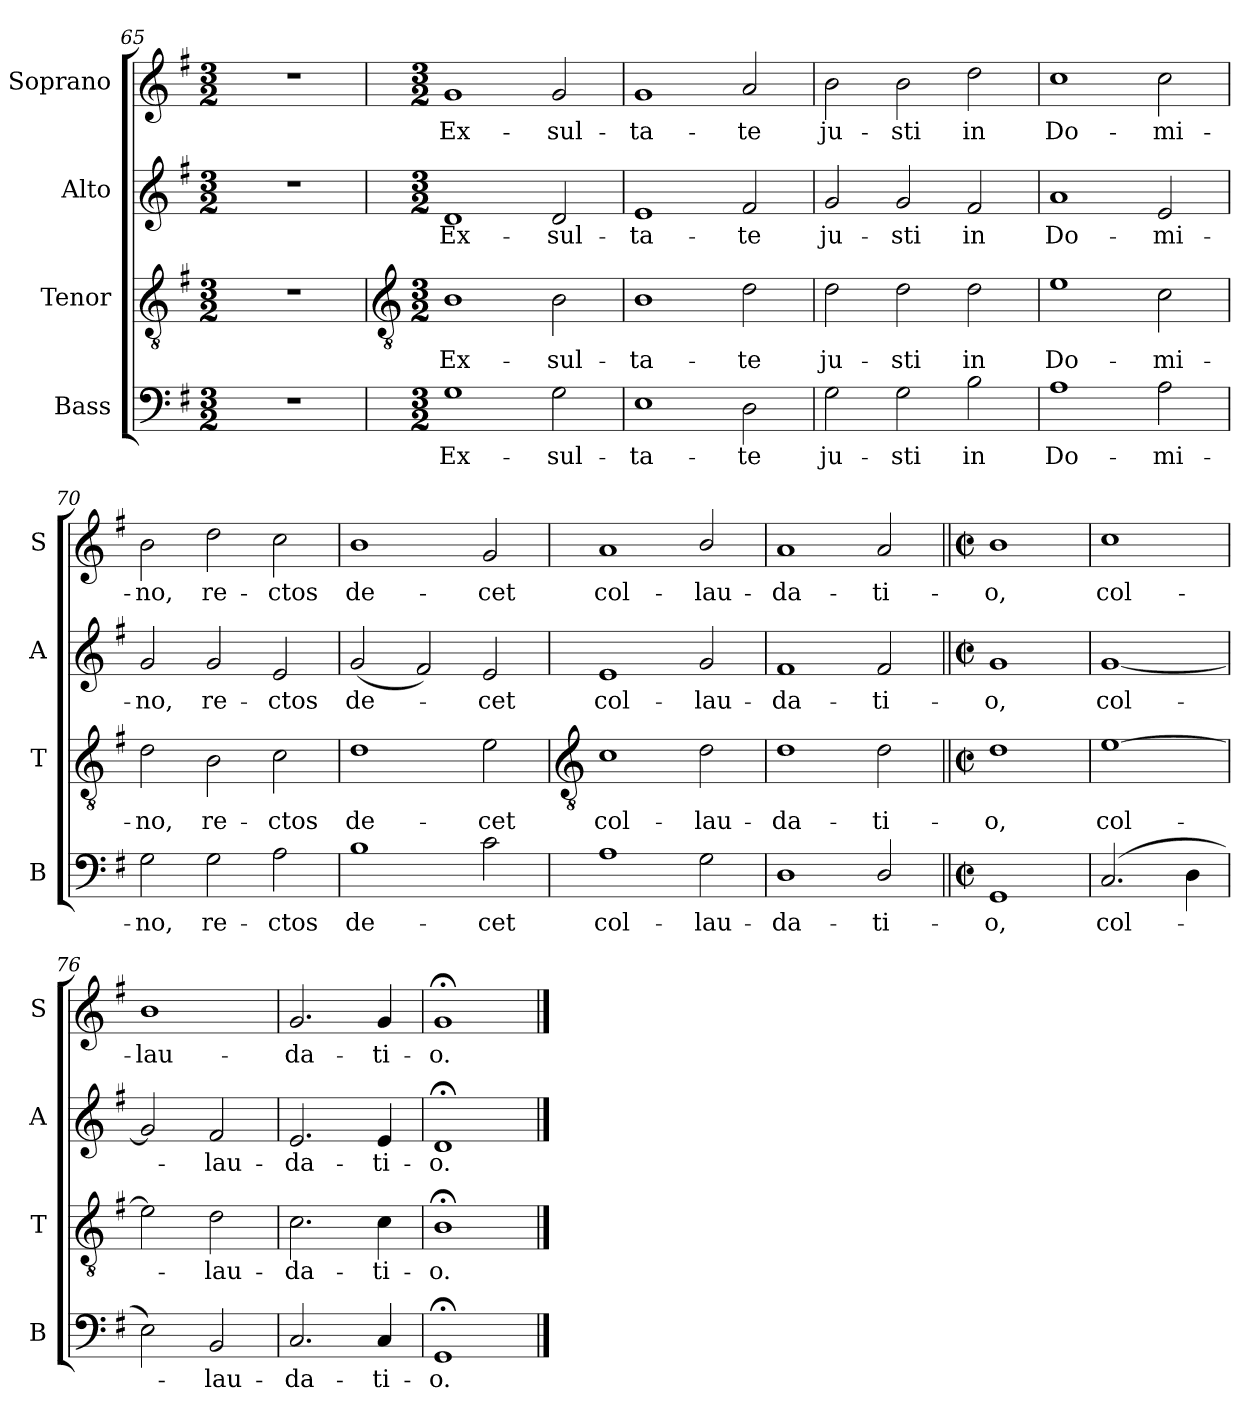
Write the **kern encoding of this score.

**kern	**text	**kern	**text	**kern	**text	**kern	**text
*part4	*part4	*part3	*part3	*part2	*part2	*part1	*part1
*staff4	*staff4	*staff3	*staff3	*staff2	*staff2	*staff1	*staff1
*I"Bass	*	*I"Tenor	*	*I"Alto	*	*I"Soprano	*
*I'B	*	*I'T	*	*I'A	*	*I'S	*
*clefF4	*	*clefGv2	*	*clefG2	*	*clefG2	*
*k[f#]	*	*k[f#]	*	*k[f#]	*	*k[f#]	*
*G:	*	*G:	*	*G:	*	*G:	*
*M3/2	*	*M3/2	*	*M3/2	*	*M3/2	*
=65	=65	=65	=65	=65	=65	=65	=65
1.r	.	1.r	.	1.r	.	1.r	.
!!LO:LB:g=z
=66	=66	=66	=66	=66	=66	=66	=66
*	*	*clefGv2	*	*	*	*	*
*M3/2	*	*M3/2	*	*M3/2	*	*M3/2	*
!	!LO:LY:b	!	!LO:LY:b	!	!LO:LY:b	!	!LO:LY:b
1G	Ex-	1B	Ex-	1d	Ex-	1g	Ex-
!	!LO:LY:b	!	!LO:LY:b	!	!LO:LY:b	!	!LO:LY:b
2G	-sul-	2B	-sul-	2d	-sul-	2g	-sul-
=67	=67	=67	=67	=67	=67	=67	=67
!	!LO:LY:b	!	!LO:LY:b	!	!LO:LY:b	!	!LO:LY:b
1E	-ta-	1B	-ta-	1e	-ta-	1g	-ta-
!	!LO:LY:b	!	!LO:LY:b	!	!LO:LY:b	!	!LO:LY:b
2D	-te	2d	-te	2f#	-te	2a	-te
=68	=68	=68	=68	=68	=68	=68	=68
!	!LO:LY:b	!	!LO:LY:b	!	!LO:LY:b	!	!LO:LY:b
2G	ju-	2d	ju-	2g	ju-	2b	ju-
!	!LO:LY:b	!	!LO:LY:b	!	!LO:LY:b	!	!LO:LY:b
2G	-sti	2d	-sti	2g	-sti	2b	-sti
!	!LO:LY:b	!	!LO:LY:b	!	!LO:LY:b	!	!LO:LY:b
2B	in	2d	in	2f#	in	2dd	in
=69	=69	=69	=69	=69	=69	=69	=69
!	!LO:LY:b	!	!LO:LY:b	!	!LO:LY:b	!	!LO:LY:b
1A	Do-	1e	Do-	1a	Do-	1cc	Do-
!	!LO:LY:b	!	!LO:LY:b	!	!LO:LY:b	!	!LO:LY:b
2A	-mi-	2c	-mi-	2e	-mi-	2cc	-mi-
=70	=70	=70	=70	=70	=70	=70	=70
!	!LO:LY:b	!	!LO:LY:b	!	!LO:LY:b	!	!LO:LY:b
2G	-no,	2d	-no,	2g	-no,	2b	-no,
!	!LO:LY:b	!	!LO:LY:b	!	!LO:LY:b	!	!LO:LY:b
2G	re-	2B	re-	2g	re-	2dd	re-
!	!LO:LY:b	!	!LO:LY:b	!	!LO:LY:b	!	!LO:LY:b
2A	-ctos	2c	-ctos	2e	-ctos	2cc	-ctos
=71	=71	=71	=71	=71	=71	=71	=71
!	!LO:LY:b	!	!LO:LY:b	!	!LO:LY:b	!	!LO:LY:b
1B	de-	1d	de-	(<2g	de-	1b	de-
.	.	.	.	2f#)	.	.	.
!	!LO:LY:b	!	!LO:LY:b	!	!LO:LY:b	!	!LO:LY:b
2c	-cet	2e	-cet	2e	cet	2g	-cet
!!LO:LB:g=z
=72	=72	=72	=72	=72	=72	=72	=72
*	*	*clefGv2	*	*	*	*	*
!	!LO:LY:b	!	!LO:LY:b	!	!LO:LY:b	!	!LO:LY:b
1A	col-	1c	col-	1e	col-	1a	col-
!	!LO:LY:b	!	!LO:LY:b	!	!LO:LY:b	!	!LO:LY:b
2G	-lau-	2d	-lau-	2g	-lau-	2b/	-lau-
=73	=73	=73	=73	=73	=73	=73	=73
!	!LO:LY:b	!	!LO:LY:b	!	!LO:LY:b	!	!LO:LY:b
1D	-da-	1d	-da-	1f#	-da-	1a	-da-
!	!LO:LY:b	!	!LO:LY:b	!	!LO:LY:b	!	!LO:LY:b
2D/	-ti-	2d	-ti-	2f#	-ti-	2a	-ti-
=74||	=74||	=74||	=74||	=74||	=74||	=74||	=74||
*M2/2	*	*M2/2	*	*M2/2	*	*M2/2	*
*met(c|)	*	*met(c|)	*	*met(c|)	*	*met(c|)	*
!	!LO:LY:b	!	!LO:LY:b	!	!LO:LY:b	!	!LO:LY:b
1GG	-o,	1d	-o,	1g	-o,	1b	-o,
=75	=75	=75	=75	=75	=75	=75	=75
!	!LO:LY:b	!	!LO:LY:b	!	!LO:LY:b	!	!LO:LY:b
(>2.C	col-	[1e	col-	[1g	col-	1cc	col-
4D	.	.	.	.	.	.	.
=76	=76	=76	=76	=76	=76	=76	=76
!	!	!	!	!	!	!	!LO:LY:b
2E)	.	2e]	.	2g]	.	1b	-lau-
!	!LO:LY:b	!	!LO:LY:b	!	!LO:LY:b	!	!
2BB	lau-	2d	lau-	2f#	lau-	.	.
=77	=77	=77	=77	=77	=77	=77	=77
!	!LO:LY:b	!	!LO:LY:b	!	!LO:LY:b	!	!LO:LY:b
2.C	-da-	2.c	-da-	2.e	-da-	2.g	-da-
!	!LO:LY:b	!	!LO:LY:b	!	!LO:LY:b	!	!LO:LY:b
4C	-ti-	4c	-ti-	4e	-ti-	4g	-ti-
=78	=78	=78	=78	=78	=78	=78	=78
!	!LO:LY:b	!	!LO:LY:b	!	!LO:LY:b	!	!LO:LY:b
1GG;<	-o.	1B;<	-o.	1d;<	-o.	1g;<	-o.
==	==	==	==	==	==	==	==
*-	*-	*-	*-	*-	*-	*-	*-
